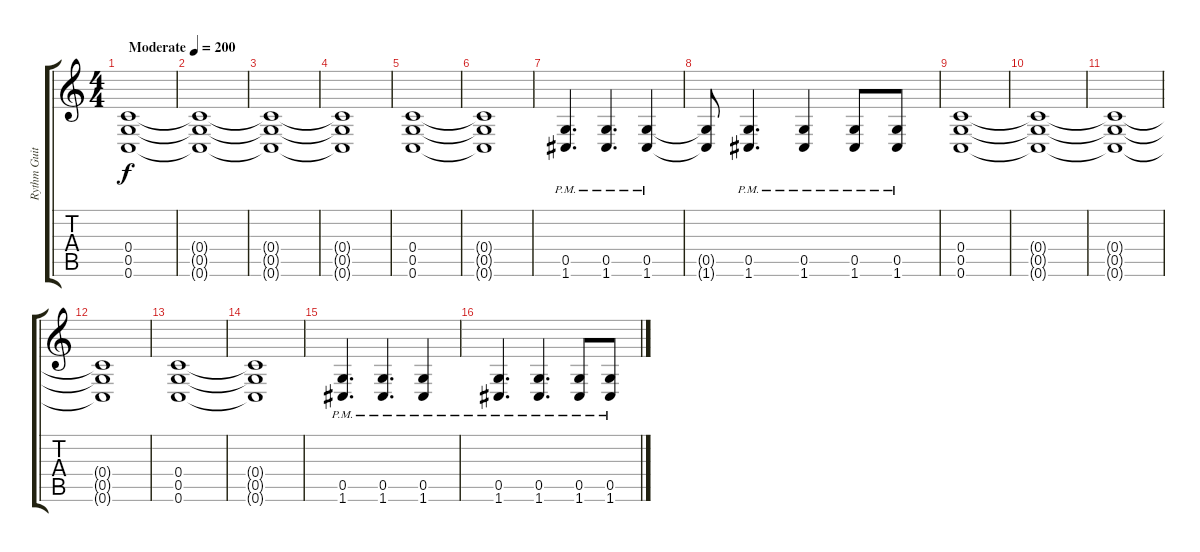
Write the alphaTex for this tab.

\track ("Rythm Guitar #1" "Rythm Guit") {instrument distortionguitar}
\staff {score tabs}
\tuning (D4 A3 F3 C3 G2 C2) {hide}
\ts (4 4)
\tempo (200 "Moderate")
\clef g2
\ks c
(0.4 0.5 0.6).1{dy f instrument distortionguitar} |
(0.4{t} 0.5{t} 0.6{t}).1 |
(0.4{t} 0.5{t} 0.6{t}).1 |
(0.4{t} 0.5{t} 0.6{t}).1 |
(0.4 0.5 0.6).1 |
(0.4{t} 0.5{t} 0.6{t}).1 |
(0.5{pm} 1.6{pm}).4{d} (0.5{pm} 1.6{pm}).4{d} (0.5{pm} 1.6{pm}).4 |
(0.5{t} 1.6{t}).8 (0.5{pm} 1.6{pm}).4{d} (0.5{pm} 1.6{pm}).4 (0.5{pm} 1.6{pm}).8 (0.5{pm} 1.6{pm}).8 |
(0.4 0.5 0.6).1 |
(0.4{t} 0.5{t} 0.6{t}).1 |
(0.4{t} 0.5{t} 0.6{t}).1 |
(0.4{t} 0.5{t} 0.6{t}).1 |
(0.4 0.5 0.6).1 |
(0.4{t} 0.5{t} 0.6{t}).1 |
(0.5{pm} 1.6{pm}).4{d} (0.5{pm} 1.6{pm}).4{d} (0.5{pm} 1.6{pm}).4 |
(0.5{pm} 1.6{pm}).4{d} (0.5{pm} 1.6{pm}).4{d} (0.5{pm} 1.6{pm}).8 (0.5{pm} 1.6{pm}).8
